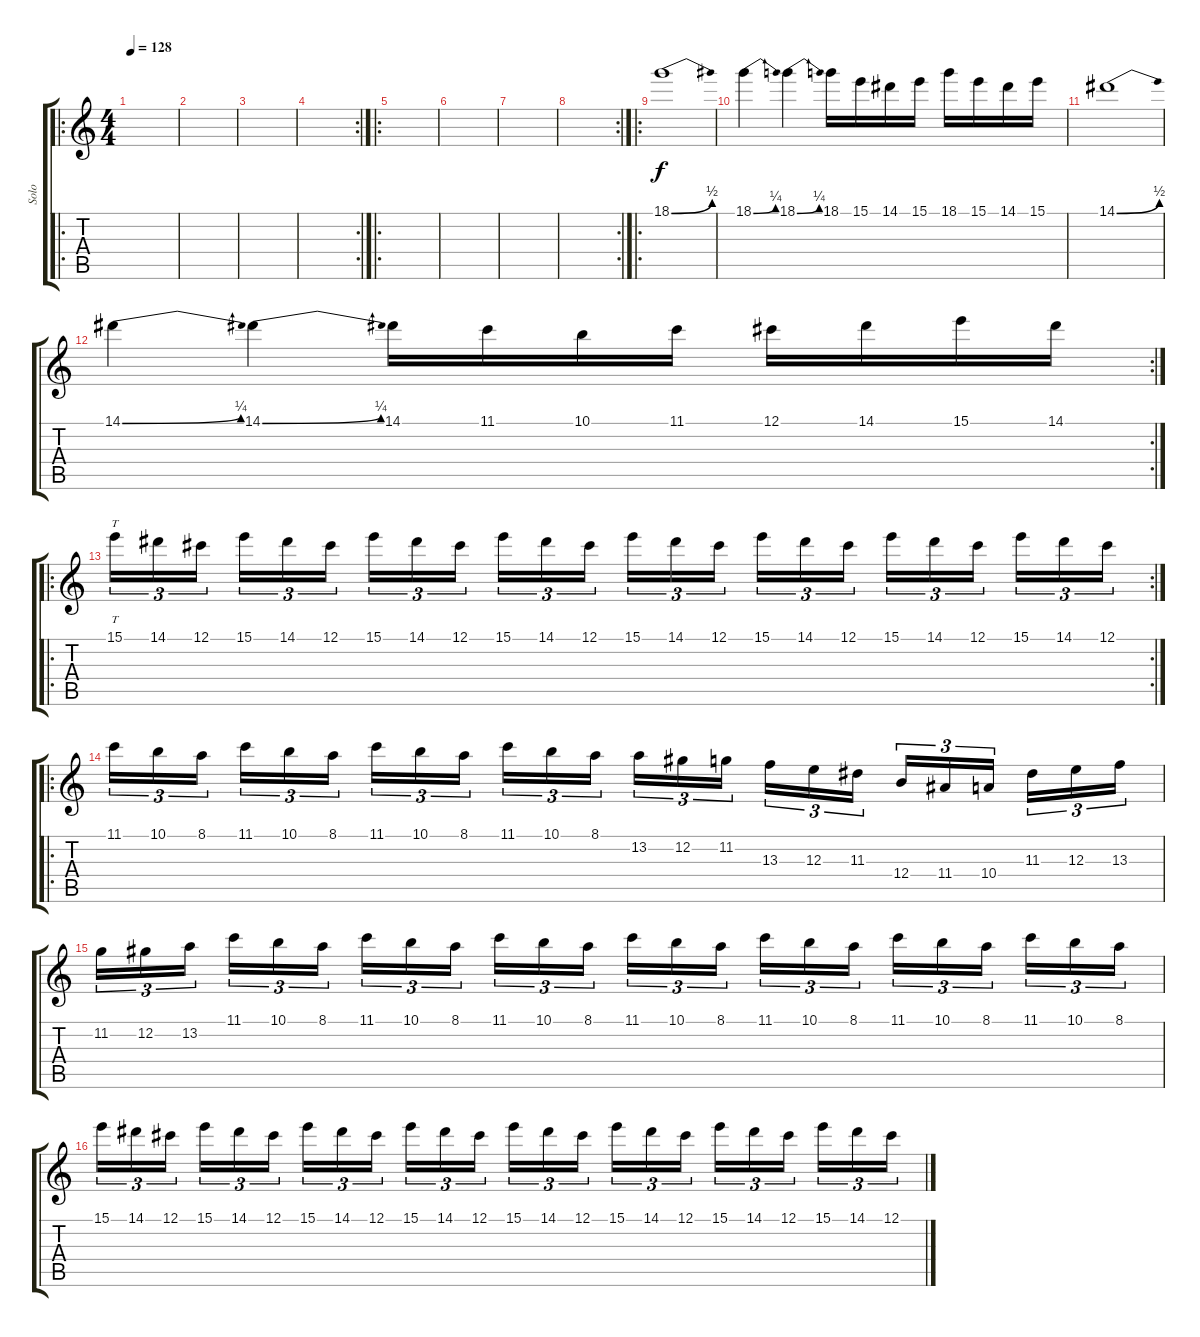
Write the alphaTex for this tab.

\track ("Solo" "Solo") {instrument overdrivenguitar}
\staff {score tabs}
\tuning (Db4 Ab3 E3 B2 Gb2 Db2) {hide}
\ro
\ts (4 4)
\tempo 128
\clef g2
\ks c
|
|
|
\rc 2
|
\ro
|
|
|
\rc 2
|
\ro
18.1{be (bend 0 0 60 2)}.1 |
18.1{be (bend 0 0 60 1)}.4 18.1{be (bend 0 0 60 1)}.4 18.1.16 15.1.16 14.1.16 15.1.16 18.1.16 15.1.16 14.1.16 15.1.16 |
14.1{be (bend 0 0 60 2)}.1 |
\rc 2
14.1{be (bend 0 0 60 1)}.4 14.1{be (bend 0 0 60 1)}.4 14.1.16 11.1.16 10.1.16 11.1.16 12.1.16 14.1.16 15.1.16 14.1.16 |
\ro
\rc 2
15.1.16{tt tu (3 2)} 14.1.16{tu (3 2)} 12.1.16{tu (3 2)} 15.1.16{tu (3 2)} 14.1.16{tu (3 2)} 12.1.16{tu (3 2)} 15.1.16{tu (3 2)} 14.1.16{tu (3 2)} 12.1.16{tu (3 2)} 15.1.16{tu (3 2)} 14.1.16{tu (3 2)} 12.1.16{tu (3 2)} 15.1.16{tu (3 2)} 14.1.16{tu (3 2)} 12.1.16{tu (3 2)} 15.1.16{tu (3 2)} 14.1.16{tu (3 2)} 12.1.16{tu (3 2)} 15.1.16{tu (3 2)} 14.1.16{tu (3 2)} 12.1.16{tu (3 2)} 15.1.16{tu (3 2)} 14.1.16{tu (3 2)} 12.1.16{tu (3 2)} |
\ro
11.1.16{tu (3 2)} 10.1.16{tu (3 2)} 8.1.16{tu (3 2)} 11.1.16{tu (3 2)} 10.1.16{tu (3 2)} 8.1.16{tu (3 2)} 11.1.16{tu (3 2)} 10.1.16{tu (3 2)} 8.1.16{tu (3 2)} 11.1.16{tu (3 2)} 10.1.16{tu (3 2)} 8.1.16{tu (3 2)} 13.2.16{tu (3 2)} 12.2.16{tu (3 2)} 11.2.16{tu (3 2)} 13.3.16{tu (3 2)} 12.3.16{tu (3 2)} 11.3.16{tu (3 2)} 12.4.16{tu (3 2)} 11.4.16{tu (3 2)} 10.4.16{tu (3 2)} 11.3.16{tu (3 2)} 12.3.16{tu (3 2)} 13.3.16{tu (3 2)} |
11.2.16{tu (3 2)} 12.2.16{tu (3 2)} 13.2.16{tu (3 2)} 11.1.16{tu (3 2)} 10.1.16{tu (3 2)} 8.1.16{tu (3 2)} 11.1.16{tu (3 2)} 10.1.16{tu (3 2)} 8.1.16{tu (3 2)} 11.1.16{tu (3 2)} 10.1.16{tu (3 2)} 8.1.16{tu (3 2)} 11.1.16{tu (3 2)} 10.1.16{tu (3 2)} 8.1.16{tu (3 2)} 11.1.16{tu (3 2)} 10.1.16{tu (3 2)} 8.1.16{tu (3 2)} 11.1.16{tu (3 2)} 10.1.16{tu (3 2)} 8.1.16{tu (3 2)} 11.1.16{tu (3 2)} 10.1.16{tu (3 2)} 8.1.16{tu (3 2)} |
15.1.16{tu (3 2)} 14.1.16{tu (3 2)} 12.1.16{tu (3 2)} 15.1.16{tu (3 2)} 14.1.16{tu (3 2)} 12.1.16{tu (3 2)} 15.1.16{tu (3 2)} 14.1.16{tu (3 2)} 12.1.16{tu (3 2)} 15.1.16{tu (3 2)} 14.1.16{tu (3 2)} 12.1.16{tu (3 2)} 15.1.16{tu (3 2)} 14.1.16{tu (3 2)} 12.1.16{tu (3 2)} 15.1.16{tu (3 2)} 14.1.16{tu (3 2)} 12.1.16{tu (3 2)} 15.1.16{tu (3 2)} 14.1.16{tu (3 2)} 12.1.16{tu (3 2)} 15.1.16{tu (3 2)} 14.1.16{tu (3 2)} 12.1.16{tu (3 2)}
